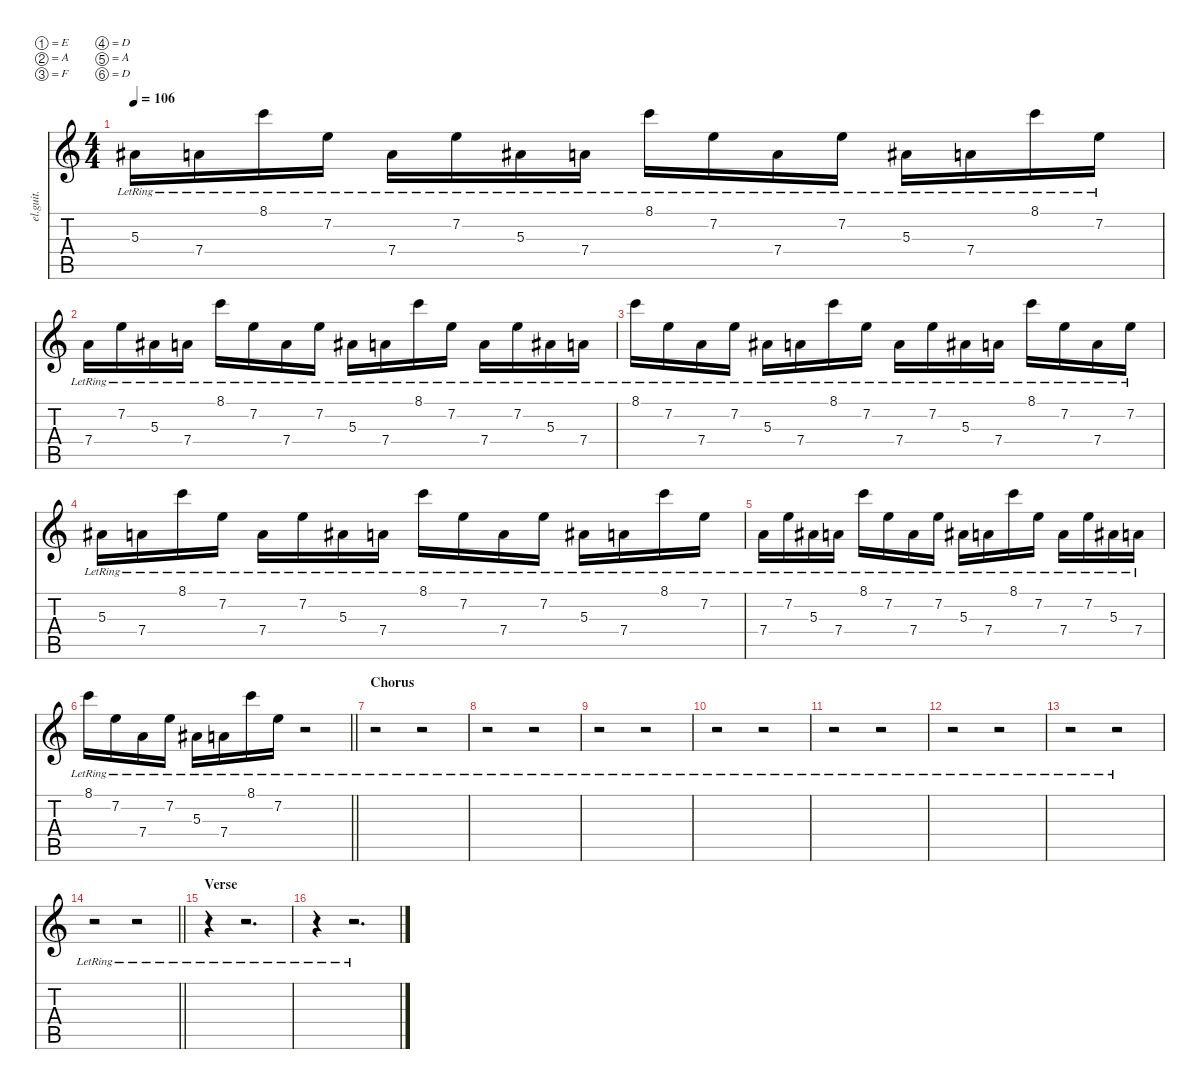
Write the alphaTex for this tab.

\defaultSystemsLayout 4
\hideDynamics
\bracketExtendMode nobrackets
\otherSystemsTrackNameOrientation horizontal
\track ("Track 4" "el.guit.") {instrument electricguitarclean}
\staff {score tabs}
\tuning (E4 A3 F3 D3 A2 D2)
\ts (4 4)
\tempo 106
\clef g2
\ks c
5.3{lr acc #}.16{dy f beam Down} 7.4{lr}.16{beam Down} 8.1{lr}.16{beam Down} 7.2{lr}.16{beam Down} 7.4{lr}.16{beam Down} 7.2{lr}.16{beam Down} 5.3{lr acc #}.16{beam Down} 7.4{lr}.16{beam Down} 8.1{lr}.16{beam Down} 7.2{lr}.16{beam Down} 7.4{lr}.16{beam Down} 7.2{lr}.16{beam Down} 5.3{lr acc #}.16{beam Down} 7.4{lr}.16{beam Down} 8.1{lr}.16{beam Down} 7.2{lr}.16{beam Down} |
7.4{lr}.16{beam Down} 7.2{lr}.16{beam Down} 5.3{lr acc #}.16{beam Down} 7.4{lr}.16{beam Down} 8.1{lr}.16{beam Down} 7.2{lr}.16{beam Down} 7.4{lr}.16{beam Down} 7.2{lr}.16{beam Down} 5.3{lr acc #}.16{beam Down} 7.4{lr}.16{beam Down} 8.1{lr}.16{beam Down} 7.2{lr}.16{beam Down} 7.4{lr}.16{beam Down} 7.2{lr}.16{beam Down} 5.3{lr acc #}.16{beam Down} 7.4{lr}.16{beam Down} |
8.1{lr}.16{beam Down} 7.2{lr}.16{beam Down} 7.4{lr}.16{beam Down} 7.2{lr}.16{beam Down} 5.3{lr acc #}.16{beam Down} 7.4{lr}.16{beam Down} 8.1{lr}.16{beam Down} 7.2{lr}.16{beam Down} 7.4{lr}.16{beam Down} 7.2{lr}.16{beam Down} 5.3{lr acc #}.16{beam Down} 7.4{lr}.16{beam Down} 8.1{lr}.16{beam Down} 7.2{lr}.16{beam Down} 7.4{lr}.16{beam Down} 7.2{lr}.16{beam Down} |
5.3{lr acc #}.16{beam Down} 7.4{lr}.16{beam Down} 8.1{lr}.16{beam Down} 7.2{lr}.16{beam Down} 7.4{lr}.16{beam Down} 7.2{lr}.16{beam Down} 5.3{lr acc #}.16{beam Down} 7.4{lr}.16{beam Down} 8.1{lr}.16{beam Down} 7.2{lr}.16{beam Down} 7.4{lr}.16{beam Down} 7.2{lr}.16{beam Down} 5.3{lr acc #}.16{beam Down} 7.4{lr}.16{beam Down} 8.1{lr}.16{beam Down} 7.2{lr}.16{beam Down} |
7.4{lr}.16{beam Down} 7.2{lr}.16{beam Down} 5.3{lr acc #}.16{beam Down} 7.4{lr}.16{beam Down} 8.1{lr}.16{beam Down} 7.2{lr}.16{beam Down} 7.4{lr}.16{beam Down} 7.2{lr}.16{beam Down} 5.3{lr acc #}.16{beam Down} 7.4{lr}.16{beam Down} 8.1{lr}.16{beam Down} 7.2{lr}.16{beam Down} 7.4{lr}.16{beam Down} 7.2{lr}.16{beam Down} 5.3{lr acc #}.16{beam Down} 7.4{lr}.16{beam Down} |
\barLineRight lightlight
8.1{lr}.16{beam Down} 7.2{lr}.16{beam Down} 7.4{lr}.16{beam Down} 7.2{lr}.16{beam Down} 5.3{lr acc #}.16{beam Down} 7.4{lr}.16{beam Down} 8.1{lr}.16{beam Down} 7.2{lr}.16{beam Down} r.2{beam Down} |
\section ("" "Chorus")
r.2{beam Down} r.2{beam Down} |
r.2{beam Down} r.2{beam Down} |
r.2{beam Down} r.2{beam Down} |
r.2{beam Down} r.2{beam Down} |
r.2{beam Down} r.2{beam Down} |
r.2{beam Down} r.2{beam Down} |
r.2{beam Down} r.2{beam Down} |
\barLineRight lightlight
r.2{beam Down} r.2{beam Down} |
\section ("" "Verse")
r.4{beam Down} r.2{d beam Down} |
r.4{beam Down} r.2{d beam Down}
